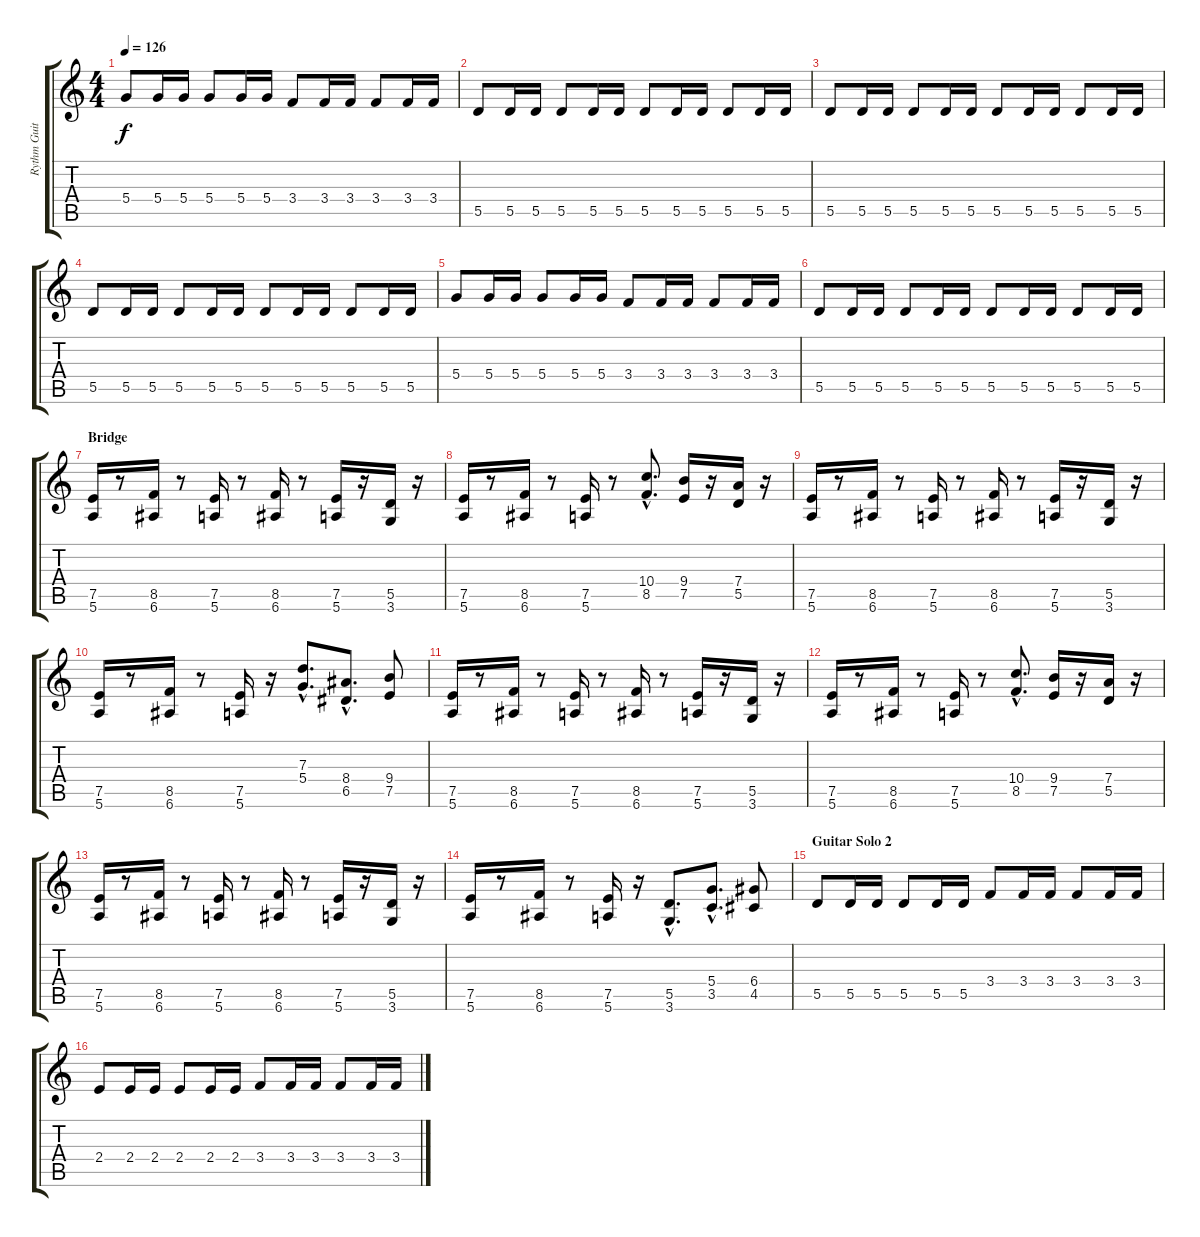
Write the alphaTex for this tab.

\track ("Rythm Guitar 1" "Rythm Guit") {instrument distortionguitar}
\staff {score tabs}
\tuning (E4 B3 G3 D3 A2 E2) {hide}
\ts (4 4)
\tempo 126
\clef g2
\ks c
5.4.8{dy f} 5.4.16 5.4.16 5.4.8 5.4.16 5.4.16 3.4.8 3.4.16 3.4.16 3.4.8 3.4.16 3.4.16 |
5.5.8 5.5.16 5.5.16 5.5.8 5.5.16 5.5.16 5.5.8 5.5.16 5.5.16 5.5.8 5.5.16 5.5.16 |
5.5.8 5.5.16 5.5.16 5.5.8 5.5.16 5.5.16 5.5.8 5.5.16 5.5.16 5.5.8 5.5.16 5.5.16 |
5.5.8 5.5.16 5.5.16 5.5.8 5.5.16 5.5.16 5.5.8 5.5.16 5.5.16 5.5.8 5.5.16 5.5.16 |
5.4.8 5.4.16 5.4.16 5.4.8 5.4.16 5.4.16 3.4.8 3.4.16 3.4.16 3.4.8 3.4.16 3.4.16 |
5.5.8 5.5.16 5.5.16 5.5.8 5.5.16 5.5.16 5.5.8 5.5.16 5.5.16 5.5.8 5.5.16 5.5.16 |
\section ("" "Bridge")
(7.5 5.6).16 r.8 (8.5 6.6).16 r.8 (7.5 5.6).16 r.8 (8.5 6.6).16 r.8 (7.5 5.6).16 r.16 (5.5 3.6).16 r.16 |
(7.5 5.6).16 r.8 (8.5 6.6).16 r.8 (7.5 5.6).16 r.8 (10.4{hac} 8.5{hac}).8{d} (9.4 7.5).16 r.16 (7.4 5.5).16 r.16 |
(7.5 5.6).16 r.8 (8.5 6.6).16 r.8 (7.5 5.6).16 r.8 (8.5 6.6).16 r.8 (7.5 5.6).16 r.16 (5.5 3.6).16 r.16 |
(7.5 5.6).16 r.8 (8.5 6.6).16 r.8 (7.5 5.6).16 r.16 (7.3{hac} 5.4{hac}).8{d} (8.4{hac} 6.5{hac}).8{d} (9.4 7.5).8 |
(7.5 5.6).16 r.8 (8.5 6.6).16 r.8 (7.5 5.6).16 r.8 (8.5 6.6).16 r.8 (7.5 5.6).16 r.16 (5.5 3.6).16 r.16 |
(7.5 5.6).16 r.8 (8.5 6.6).16 r.8 (7.5 5.6).16 r.8 (10.4{hac} 8.5{hac}).8{d} (9.4 7.5).16 r.16 (7.4 5.5).16 r.16 |
(7.5 5.6).16 r.8 (8.5 6.6).16 r.8 (7.5 5.6).16 r.8 (8.5 6.6).16 r.8 (7.5 5.6).16 r.16 (5.5 3.6).16 r.16 |
(7.5 5.6).16 r.8 (8.5 6.6).16 r.8 (7.5 5.6).16 r.16 (5.5{hac} 3.6{hac}).8{d} (5.4{hac} 3.5{hac}).8{d} (6.4 4.5).8 |
\section ("" "Guitar Solo 2")
5.5.8 5.5.16 5.5.16 5.5.8 5.5.16 5.5.16 3.4.8 3.4.16 3.4.16 3.4.8 3.4.16 3.4.16 |
2.4.8 2.4.16 2.4.16 2.4.8 2.4.16 2.4.16 3.4.8 3.4.16 3.4.16 3.4.8 3.4.16 3.4.16
